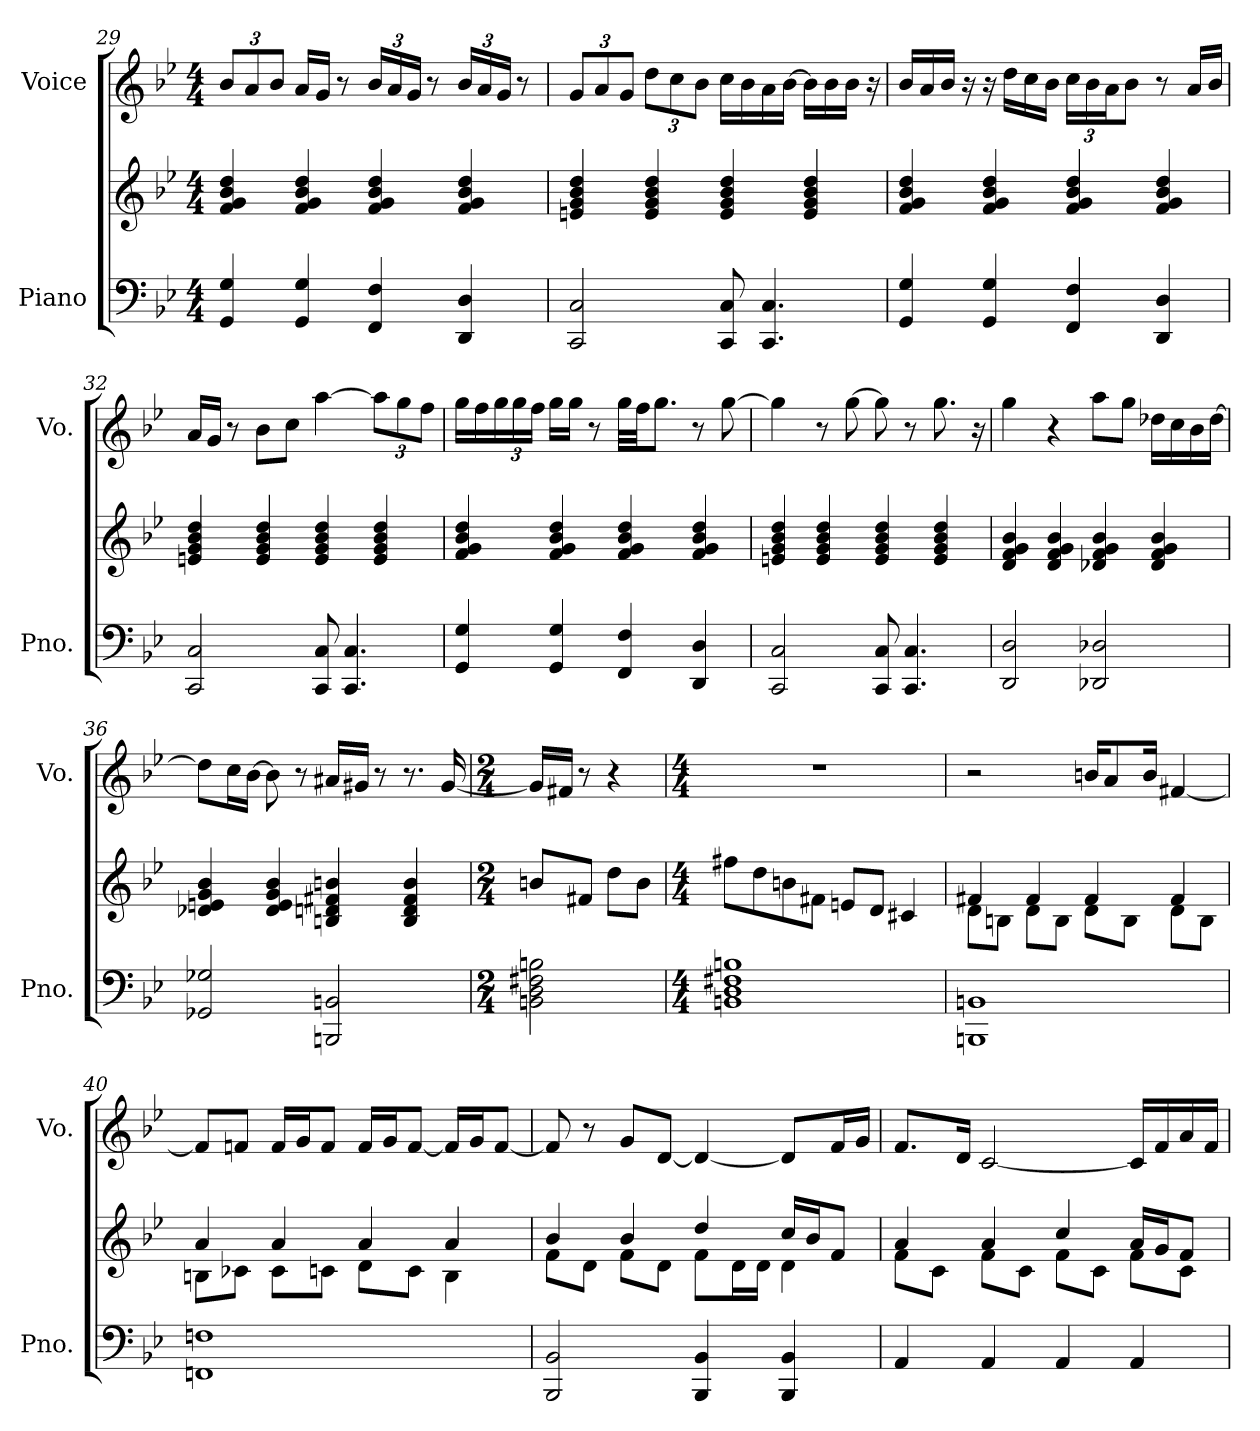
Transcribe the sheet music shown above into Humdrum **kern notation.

**kern	**kern	**kern
*part2	*part2	*part1
*staff3	*staff2	*staff1
*I"Piano	*	*I"Voice
*I'Pno.	*	*I'Vo.
*clefF4	*clefG2	*clefG2
*k[b-e-]	*k[b-e-]	*k[b-e-]
*M4/4	*M4/4	*M4/4
*	*	*Xbrackettup
=29	=29	=29
4GG/ 4G/	4f/ 4g/ 4b-/ 4dd/	12b-/L
.	.	12a/
.	.	12b-/J
4GG/ 4G/	4f/ 4g/ 4b-/ 4dd/	16a/LL
.	.	16g/JJ
.	.	8r
4FF/ 4F/	4f/ 4g/ 4b-/ 4dd/	24b-/LL
.	.	24a/
.	.	24g/JJ
.	.	8r
4DD/ 4D/	4f/ 4g/ 4b-/ 4dd/	24b-/LL
.	.	24a/
.	.	24g/JJ
.	.	8r
!!LO:LB:g=z
=30	=30	=30
2CC/ 2C/	4en/ 4g/ 4b-/ 4dd/	12g/L
.	.	12a/
.	.	12g/J
.	4e/ 4g/ 4b-/ 4dd/	12dd\L
.	.	12cc\
.	.	12b-\J
8CC/ 8C/	4e/ 4g/ 4b-/ 4dd/	16cc\LL
.	.	16b-\
4.CC/ 4.C/	.	16a\
.	.	[16b-\JJ
.	4e/ 4g/ 4b-/ 4dd/	16b-\LL]
.	.	16b-\
.	.	16b-\JJ
.	.	16r
=31	=31	=31
4GG/ 4G/	4f/ 4g/ 4b-/ 4dd/	16b-/LL
.	.	16a/
.	.	16b-/JJ
.	.	16r
4GG/ 4G/	4f/ 4g/ 4b-/ 4dd/	16r
.	.	16dd\LL
.	.	16cc\
.	.	16b-\JJ
4FF/ 4F/	4f/ 4g/ 4b-/ 4dd/	24cc\LL
.	.	24b-\
.	.	24a\J
.	.	8b-\J
4DD/ 4D/	4f/ 4g/ 4b-/ 4dd/	8r
.	.	16a/LL
.	.	16b-/JJ
=32	=32	=32
2CC/ 2C/	4en/ 4g/ 4b-/ 4dd/	16a/LL
.	.	16g/JJ
.	.	8r
.	4e/ 4g/ 4b-/ 4dd/	8b-\L
.	.	8cc\J
8CC/ 8C/	4e/ 4g/ 4b-/ 4dd/	[4aa\
4.CC/ 4.C/	.	.
.	4e/ 4g/ 4b-/ 4dd/	12aa\L]
.	.	12gg\
.	.	12ff\J
!!LO:PB:g=z
=33	=33	=33
4GG/ 4G/	4f/ 4g/ 4b-/ 4dd/	16gg\LL
.	.	16ff\
.	.	24gg\
.	.	24gg\
.	.	24ff\JJ
4GG/ 4G/	4f/ 4g/ 4b-/ 4dd/	16gg\LL
.	.	16gg\JJ
.	.	8r
4FF/ 4F/	4f/ 4g/ 4b-/ 4dd/	32gg\LLL
.	.	32ff\JJ
.	.	8.gg\J
4DD/ 4D/	4f/ 4g/ 4b-/ 4dd/	8r
.	.	[8gg\
=34	=34	=34
2CC/ 2C/	4en/ 4g/ 4b-/ 4dd/	4gg\]
.	4e/ 4g/ 4b-/ 4dd/	8r
.	.	[8gg\
8CC/ 8C/	4e/ 4g/ 4b-/ 4dd/	8gg\]
4.CC/ 4.C/	.	8r
.	4e/ 4g/ 4b-/ 4dd/	8.gg\
.	.	16r
=35	=35	=35
2DD/ 2D/	4d/ 4f/ 4g/ 4b-/	4gg\
.	4d/ 4f/ 4g/ 4b-/	4r
2DD-X/ 2D-X/	4d-X/ 4f/ 4g/ 4b-/	8aa\L
.	.	8gg\J
.	4d-/ 4f/ 4g/ 4b-/	16dd-X\LL
.	.	16cc\
.	.	16b-\
.	.	[16dd-\JJ
!!LO:LB:g=z
=36	=36	=36
2GG-X/ 2G-X/	4d-X/ 4en/ 4g/ 4b-/	8dd-\L]
.	.	16cc\L
.	.	[16b-\JJ
.	4d-/ 4e/ 4g/ 4b-/	8b-\]
.	.	8r
2BBBn/ 2BBn/	4Bn/ 4dn/ 4f#X/ 4bn/	16a#X/LL
.	.	16g#X/JJ
.	.	8r
.	4B/ 4d/ 4f#/ 4b/	8.r
.	.	[16g#/
=37	=37	=37
*M2/4	*M2/4	*M2/4
2BBn\ 2D\ 2F#X\ 2Bn\	8bn/L	16g#/LL]
.	.	16f#X/JJ
.	8f#X/J	8r
.	8dd\L	4r
.	8b\J	.
=38	=38	=38
*M4/4	*M4/4	*M4/4
1BBn 1D 1F#X 1Bn	8ff#X\L	1r
.	8dd\	.
.	8bn\	.
.	8f#X\J	.
.	8en/L	.
.	8d/J	.
.	4c#X/	.
!!LO:LB:g=z
=39	=39	=39
*	*^	*
1BBBn 1BBn	4f#X/	8d\L	2r
.	.	8Bn\J	.
.	4f#/	8d\L	.
.	.	8B\J	.
.	4f#/	8d\L	16bn/KL
.	.	.	8a/
.	.	8B\J	.
.	.	.	16b/Jk
.	4f#/	8d\L	[4f#X/
.	.	8B\J	.
=40	=40	=40	=40
1FFn 1Fn	4a/	8Bn\L	8f#/L]
.	.	8c-X\J	8fn/J
.	4a/	8c-\L	16f/LL
.	.	.	16g/J
.	.	8cn\J	8f/J
.	4a/	8d\L	16f/LL
.	.	.	16g/J
.	.	8c\J	[8f/J
.	4a/	4B\	16f/LL]
.	.	.	16g/J
.	.	.	[8f/J
=41	=41	=41	=41
2BBB-/ 2BB-/	4b-/	8f\L	8f/]
.	.	8d\J	8r
.	4b-/	8f\L	8g/L
.	.	8d\J	[8d/J
4BBB-/ 4BB-/	4dd/	8f\L	4d/_
.	.	16d\L	.
.	.	16d\JJ	.
4BBB-/ 4BB-/	16cc/LL	4d\	8d/L]
.	16b-/J	.	.
.	8f/J	.	16f/L
.	.	.	16g/JJ
!!LO:LB:g=z
=42	=42	=42	=42
4AA/	4a/	8f\L	8.f/L
.	.	8c\J	.
.	.	.	16d/Jk
4AA/	4a/	8f\L	[2c/
.	.	8c\J	.
4AA/	4cc/	8f\L	.
.	.	8c\J	.
4AA/	16a/LL	8f\L	16c/LL]
.	16g/J	.	16f/
.	8f/J	8c\J	16a/
.	.	.	16f/JJ
*	*v	*v	*
=	=	=
*-	*-	*-
